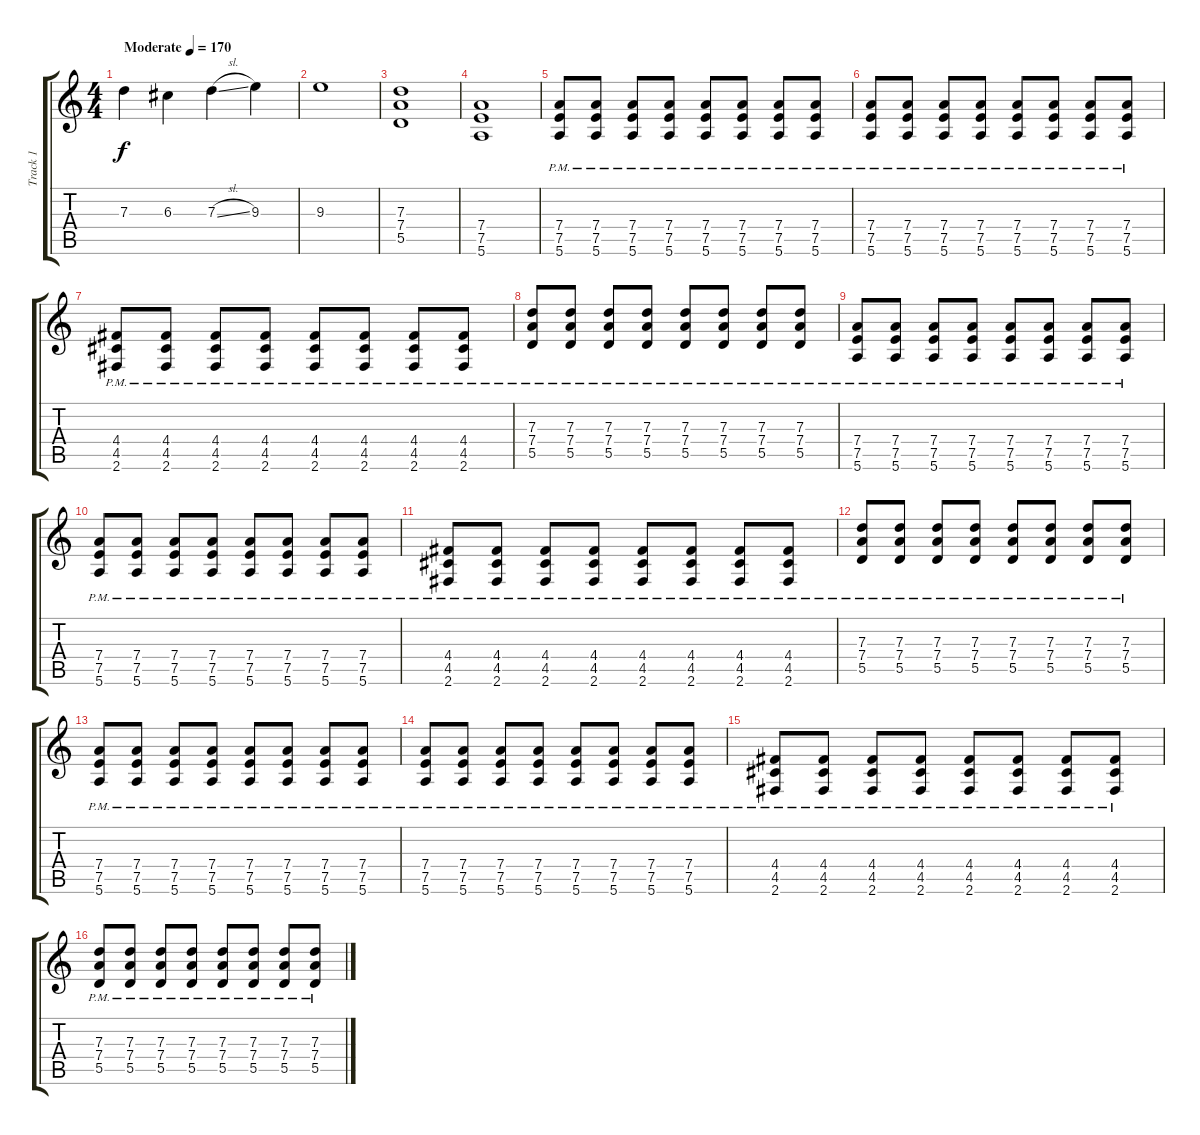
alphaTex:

\track ("Track 1" "Track 1") {instrument distortionguitar}
\staff {score tabs}
\tuning (E4 B3 G3 D3 A2 E2) {hide}
\ts (4 4)
\tempo (170 "Moderate")
\clef g2
\ks c
7.3.4{dy f instrument distortionguitar} 6.3.4 7.3{sl}.4 9.3.4 |
9.3.1 |
(7.3 7.4 5.5).1 |
(7.4 7.5 5.6).1 |
(7.4{pm} 7.5{pm} 5.6{pm}).8 (7.4{pm} 7.5{pm} 5.6{pm}).8 (7.4{pm} 7.5{pm} 5.6{pm}).8 (7.4{pm} 7.5{pm} 5.6{pm}).8 (7.4{pm} 7.5{pm} 5.6{pm}).8 (7.4{pm} 7.5{pm} 5.6{pm}).8 (7.4{pm} 7.5{pm} 5.6{pm}).8 (7.4{pm} 7.5{pm} 5.6{pm}).8 |
(7.4{pm} 7.5{pm} 5.6{pm}).8 (7.4{pm} 7.5{pm} 5.6{pm}).8 (7.4{pm} 7.5{pm} 5.6{pm}).8 (7.4{pm} 7.5{pm} 5.6{pm}).8 (7.4{pm} 7.5{pm} 5.6{pm}).8 (7.4{pm} 7.5{pm} 5.6{pm}).8 (7.4{pm} 7.5{pm} 5.6{pm}).8 (7.4{pm} 7.5{pm} 5.6{pm}).8 |
(4.4{pm} 4.5{pm} 2.6{pm}).8 (4.4{pm} 4.5{pm} 2.6{pm}).8 (4.4{pm} 4.5{pm} 2.6{pm}).8 (4.4{pm} 4.5{pm} 2.6{pm}).8 (4.4{pm} 4.5{pm} 2.6{pm}).8 (4.4{pm} 4.5{pm} 2.6{pm}).8 (4.4{pm} 4.5{pm} 2.6{pm}).8 (4.4{pm} 4.5{pm} 2.6{pm}).8 |
(7.3{pm} 7.4{pm} 5.5{pm}).8 (7.3{pm} 7.4{pm} 5.5{pm}).8 (7.3{pm} 7.4{pm} 5.5{pm}).8 (7.3{pm} 7.4{pm} 5.5{pm}).8 (7.3{pm} 7.4{pm} 5.5{pm}).8 (7.3{pm} 7.4{pm} 5.5{pm}).8 (7.3{pm} 7.4{pm} 5.5{pm}).8 (7.3{pm} 7.4{pm} 5.5{pm}).8 |
(7.4{pm} 7.5{pm} 5.6{pm}).8 (7.4{pm} 7.5{pm} 5.6{pm}).8 (7.4{pm} 7.5{pm} 5.6{pm}).8 (7.4{pm} 7.5{pm} 5.6{pm}).8 (7.4{pm} 7.5{pm} 5.6{pm}).8 (7.4{pm} 7.5{pm} 5.6{pm}).8 (7.4{pm} 7.5{pm} 5.6{pm}).8 (7.4{pm} 7.5{pm} 5.6{pm}).8 |
(7.4{pm} 7.5{pm} 5.6{pm}).8 (7.4{pm} 7.5{pm} 5.6{pm}).8 (7.4{pm} 7.5{pm} 5.6{pm}).8 (7.4{pm} 7.5{pm} 5.6{pm}).8 (7.4{pm} 7.5{pm} 5.6{pm}).8 (7.4{pm} 7.5{pm} 5.6{pm}).8 (7.4{pm} 7.5{pm} 5.6{pm}).8 (7.4{pm} 7.5{pm} 5.6{pm}).8 |
(4.4{pm} 4.5{pm} 2.6{pm}).8 (4.4{pm} 4.5{pm} 2.6{pm}).8 (4.4{pm} 4.5{pm} 2.6{pm}).8 (4.4{pm} 4.5{pm} 2.6{pm}).8 (4.4{pm} 4.5{pm} 2.6{pm}).8 (4.4{pm} 4.5{pm} 2.6{pm}).8 (4.4{pm} 4.5{pm} 2.6{pm}).8 (4.4{pm} 4.5{pm} 2.6{pm}).8 |
(7.3{pm} 7.4{pm} 5.5{pm}).8 (7.3{pm} 7.4{pm} 5.5{pm}).8 (7.3{pm} 7.4{pm} 5.5{pm}).8 (7.3{pm} 7.4{pm} 5.5{pm}).8 (7.3{pm} 7.4{pm} 5.5{pm}).8 (7.3{pm} 7.4{pm} 5.5{pm}).8 (7.3{pm} 7.4{pm} 5.5{pm}).8 (7.3{pm} 7.4{pm} 5.5{pm}).8 |
(7.4{pm} 7.5{pm} 5.6{pm}).8 (7.4{pm} 7.5{pm} 5.6{pm}).8 (7.4{pm} 7.5{pm} 5.6{pm}).8 (7.4{pm} 7.5{pm} 5.6{pm}).8 (7.4{pm} 7.5{pm} 5.6{pm}).8 (7.4{pm} 7.5{pm} 5.6{pm}).8 (7.4{pm} 7.5{pm} 5.6{pm}).8 (7.4{pm} 7.5{pm} 5.6{pm}).8 |
(7.4{pm} 7.5{pm} 5.6{pm}).8 (7.4{pm} 7.5{pm} 5.6{pm}).8 (7.4{pm} 7.5{pm} 5.6{pm}).8 (7.4{pm} 7.5{pm} 5.6{pm}).8 (7.4{pm} 7.5{pm} 5.6{pm}).8 (7.4{pm} 7.5{pm} 5.6{pm}).8 (7.4{pm} 7.5{pm} 5.6{pm}).8 (7.4{pm} 7.5{pm} 5.6{pm}).8 |
(4.4{pm} 4.5{pm} 2.6{pm}).8 (4.4{pm} 4.5{pm} 2.6{pm}).8 (4.4{pm} 4.5{pm} 2.6{pm}).8 (4.4{pm} 4.5{pm} 2.6{pm}).8 (4.4{pm} 4.5{pm} 2.6{pm}).8 (4.4{pm} 4.5{pm} 2.6{pm}).8 (4.4{pm} 4.5{pm} 2.6{pm}).8 (4.4{pm} 4.5{pm} 2.6{pm}).8 |
(7.3{pm} 7.4{pm} 5.5{pm}).8 (7.3{pm} 7.4{pm} 5.5{pm}).8 (7.3{pm} 7.4{pm} 5.5{pm}).8 (7.3{pm} 7.4{pm} 5.5{pm}).8 (7.3{pm} 7.4{pm} 5.5{pm}).8 (7.3{pm} 7.4{pm} 5.5{pm}).8 (7.3{pm} 7.4{pm} 5.5{pm}).8 (7.3{pm} 7.4{pm} 5.5{pm}).8
